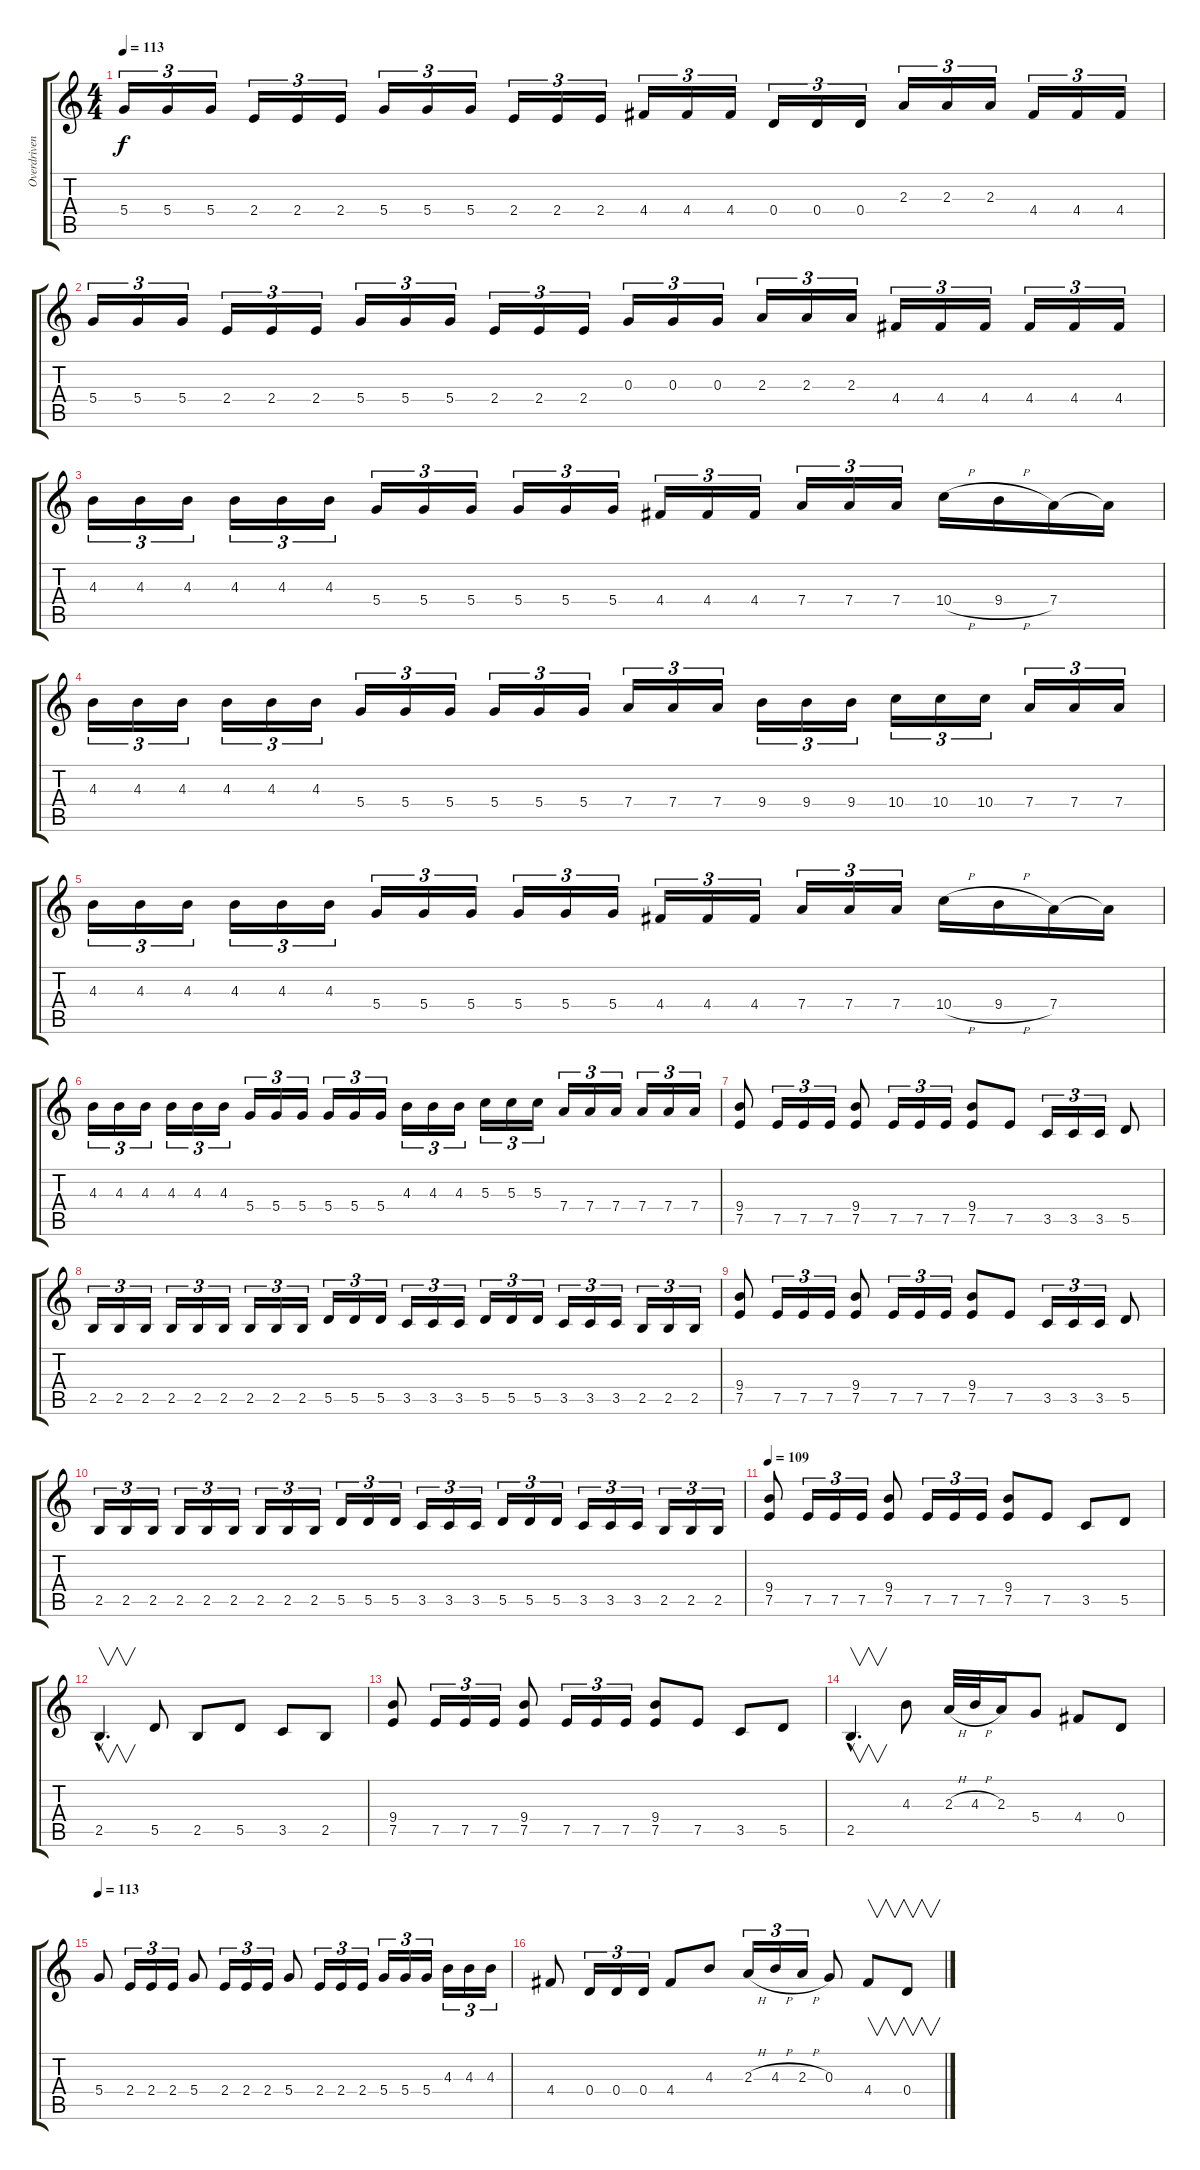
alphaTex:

\track ("Overdriven Guitar 2" "Overdriven") {instrument overdrivenguitar}
\staff {score tabs}
\tuning (E4 B3 G3 D3 A2 E2) {hide}
\ts (4 4)
\tempo 113
\clef g2
\ks c
5.4.16{tu (3 2) dy f} 5.4.16{tu (3 2)} 5.4.16{tu (3 2)} 2.4.16{tu (3 2)} 2.4.16{tu (3 2)} 2.4.16{tu (3 2)} 5.4.16{tu (3 2)} 5.4.16{tu (3 2)} 5.4.16{tu (3 2)} 2.4.16{tu (3 2)} 2.4.16{tu (3 2)} 2.4.16{tu (3 2)} 4.4.16{tu (3 2)} 4.4.16{tu (3 2)} 4.4.16{tu (3 2)} 0.4.16{tu (3 2)} 0.4.16{tu (3 2)} 0.4.16{tu (3 2)} 2.3.16{tu (3 2)} 2.3.16{tu (3 2)} 2.3.16{tu (3 2)} 4.4.16{tu (3 2)} 4.4.16{tu (3 2)} 4.4.16{tu (3 2)} |
5.4.16{tu (3 2)} 5.4.16{tu (3 2)} 5.4.16{tu (3 2)} 2.4.16{tu (3 2)} 2.4.16{tu (3 2)} 2.4.16{tu (3 2)} 5.4.16{tu (3 2)} 5.4.16{tu (3 2)} 5.4.16{tu (3 2)} 2.4.16{tu (3 2)} 2.4.16{tu (3 2)} 2.4.16{tu (3 2)} 0.3.16{tu (3 2)} 0.3.16{tu (3 2)} 0.3.16{tu (3 2)} 2.3.16{tu (3 2)} 2.3.16{tu (3 2)} 2.3.16{tu (3 2)} 4.4.16{tu (3 2)} 4.4.16{tu (3 2)} 4.4.16{tu (3 2)} 4.4.16{tu (3 2)} 4.4.16{tu (3 2)} 4.4.16{tu (3 2)} |
4.3.16{tu (3 2)} 4.3.16{tu (3 2)} 4.3.16{tu (3 2)} 4.3.16{tu (3 2)} 4.3.16{tu (3 2)} 4.3.16{tu (3 2)} 5.4.16{tu (3 2)} 5.4.16{tu (3 2)} 5.4.16{tu (3 2)} 5.4.16{tu (3 2)} 5.4.16{tu (3 2)} 5.4.16{tu (3 2)} 4.4.16{tu (3 2)} 4.4.16{tu (3 2)} 4.4.16{tu (3 2)} 7.4.16{tu (3 2)} 7.4.16{tu (3 2)} 7.4.16{tu (3 2)} 10.4{h}.16 9.4{h}.16 7.4.16 7.4{t}.16 |
4.3.16{tu (3 2)} 4.3.16{tu (3 2)} 4.3.16{tu (3 2)} 4.3.16{tu (3 2)} 4.3.16{tu (3 2)} 4.3.16{tu (3 2)} 5.4.16{tu (3 2)} 5.4.16{tu (3 2)} 5.4.16{tu (3 2)} 5.4.16{tu (3 2)} 5.4.16{tu (3 2)} 5.4.16{tu (3 2)} 7.4.16{tu (3 2)} 7.4.16{tu (3 2)} 7.4.16{tu (3 2)} 9.4.16{tu (3 2)} 9.4.16{tu (3 2)} 9.4.16{tu (3 2)} 10.4.16{tu (3 2)} 10.4.16{tu (3 2)} 10.4.16{tu (3 2)} 7.4.16{tu (3 2)} 7.4.16{tu (3 2)} 7.4.16{tu (3 2)} |
4.3.16{tu (3 2)} 4.3.16{tu (3 2)} 4.3.16{tu (3 2)} 4.3.16{tu (3 2)} 4.3.16{tu (3 2)} 4.3.16{tu (3 2)} 5.4.16{tu (3 2)} 5.4.16{tu (3 2)} 5.4.16{tu (3 2)} 5.4.16{tu (3 2)} 5.4.16{tu (3 2)} 5.4.16{tu (3 2)} 4.4.16{tu (3 2)} 4.4.16{tu (3 2)} 4.4.16{tu (3 2)} 7.4.16{tu (3 2)} 7.4.16{tu (3 2)} 7.4.16{tu (3 2)} 10.4{h}.16 9.4{h}.16 7.4.16 7.4{t}.16 |
4.3.16{tu (3 2)} 4.3.16{tu (3 2)} 4.3.16{tu (3 2)} 4.3.16{tu (3 2)} 4.3.16{tu (3 2)} 4.3.16{tu (3 2)} 5.4.16{tu (3 2)} 5.4.16{tu (3 2)} 5.4.16{tu (3 2)} 5.4.16{tu (3 2)} 5.4.16{tu (3 2)} 5.4.16{tu (3 2)} 4.3.16{tu (3 2)} 4.3.16{tu (3 2)} 4.3.16{tu (3 2)} 5.3.16{tu (3 2)} 5.3.16{tu (3 2)} 5.3.16{tu (3 2)} 7.4.16{tu (3 2)} 7.4.16{tu (3 2)} 7.4.16{tu (3 2)} 7.4.16{tu (3 2)} 7.4.16{tu (3 2)} 7.4.16{tu (3 2)} |
(9.4 7.5).8 7.5.16{tu (3 2)} 7.5.16{tu (3 2)} 7.5.16{tu (3 2)} (9.4 7.5).8 7.5.16{tu (3 2)} 7.5.16{tu (3 2)} 7.5.16{tu (3 2)} (9.4 7.5).8 7.5.8 3.5.16{tu (3 2)} 3.5.16{tu (3 2)} 3.5.16{tu (3 2)} 5.5.8 |
2.5.16{tu (3 2)} 2.5.16{tu (3 2)} 2.5.16{tu (3 2)} 2.5.16{tu (3 2)} 2.5.16{tu (3 2)} 2.5.16{tu (3 2)} 2.5.16{tu (3 2)} 2.5.16{tu (3 2)} 2.5.16{tu (3 2)} 5.5.16{tu (3 2)} 5.5.16{tu (3 2)} 5.5.16{tu (3 2)} 3.5.16{tu (3 2)} 3.5.16{tu (3 2)} 3.5.16{tu (3 2)} 5.5.16{tu (3 2)} 5.5.16{tu (3 2)} 5.5.16{tu (3 2)} 3.5.16{tu (3 2)} 3.5.16{tu (3 2)} 3.5.16{tu (3 2)} 2.5.16{tu (3 2)} 2.5.16{tu (3 2)} 2.5.16{tu (3 2)} |
(9.4 7.5).8 7.5.16{tu (3 2)} 7.5.16{tu (3 2)} 7.5.16{tu (3 2)} (9.4 7.5).8 7.5.16{tu (3 2)} 7.5.16{tu (3 2)} 7.5.16{tu (3 2)} (9.4 7.5).8 7.5.8 3.5.16{tu (3 2)} 3.5.16{tu (3 2)} 3.5.16{tu (3 2)} 5.5.8 |
2.5.16{tu (3 2)} 2.5.16{tu (3 2)} 2.5.16{tu (3 2)} 2.5.16{tu (3 2)} 2.5.16{tu (3 2)} 2.5.16{tu (3 2)} 2.5.16{tu (3 2)} 2.5.16{tu (3 2)} 2.5.16{tu (3 2)} 5.5.16{tu (3 2)} 5.5.16{tu (3 2)} 5.5.16{tu (3 2)} 3.5.16{tu (3 2)} 3.5.16{tu (3 2)} 3.5.16{tu (3 2)} 5.5.16{tu (3 2)} 5.5.16{tu (3 2)} 5.5.16{tu (3 2)} 3.5.16{tu (3 2)} 3.5.16{tu (3 2)} 3.5.16{tu (3 2)} 2.5.16{tu (3 2)} 2.5.16{tu (3 2)} 2.5.16{tu (3 2)} |
\tempo 109
(9.4 7.5).8 7.5.16{tu (3 2)} 7.5.16{tu (3 2)} 7.5.16{tu (3 2)} (9.4 7.5).8 7.5.16{tu (3 2)} 7.5.16{tu (3 2)} 7.5.16{tu (3 2)} (9.4 7.5).8 7.5.8 3.5.8 5.5.8 |
2.5{hac}.4{v d} 5.5.8 2.5.8 5.5.8 3.5.8 2.5.8 |
(9.4 7.5).8 7.5.16{tu (3 2)} 7.5.16{tu (3 2)} 7.5.16{tu (3 2)} (9.4 7.5).8 7.5.16{tu (3 2)} 7.5.16{tu (3 2)} 7.5.16{tu (3 2)} (9.4 7.5).8 7.5.8 3.5.8 5.5.8 |
2.5{hac}.4{v d} 4.3.8 2.3{h}.32 4.3{h}.32 2.3.16 5.4.8 4.4.8 0.4.8 |
\tempo 113
5.4.8 2.4.16{tu (3 2)} 2.4.16{tu (3 2)} 2.4.16{tu (3 2)} 5.4.8 2.4.16{tu (3 2)} 2.4.16{tu (3 2)} 2.4.16{tu (3 2)} 5.4.8 2.4.16{tu (3 2)} 2.4.16{tu (3 2)} 2.4.16{tu (3 2)} 5.4.16{tu (3 2)} 5.4.16{tu (3 2)} 5.4.16{tu (3 2)} 4.3.16{tu (3 2)} 4.3.16{tu (3 2)} 4.3.16{tu (3 2)} |
4.4.8 0.4.16{tu (3 2)} 0.4.16{tu (3 2)} 0.4.16{tu (3 2)} 4.4.8 4.3.8 2.3{h}.16{tu (3 2)} 4.3{h}.16{tu (3 2)} 2.3{h}.16{tu (3 2)} 0.3.8 4.4.8{v} 0.4.8{v}
